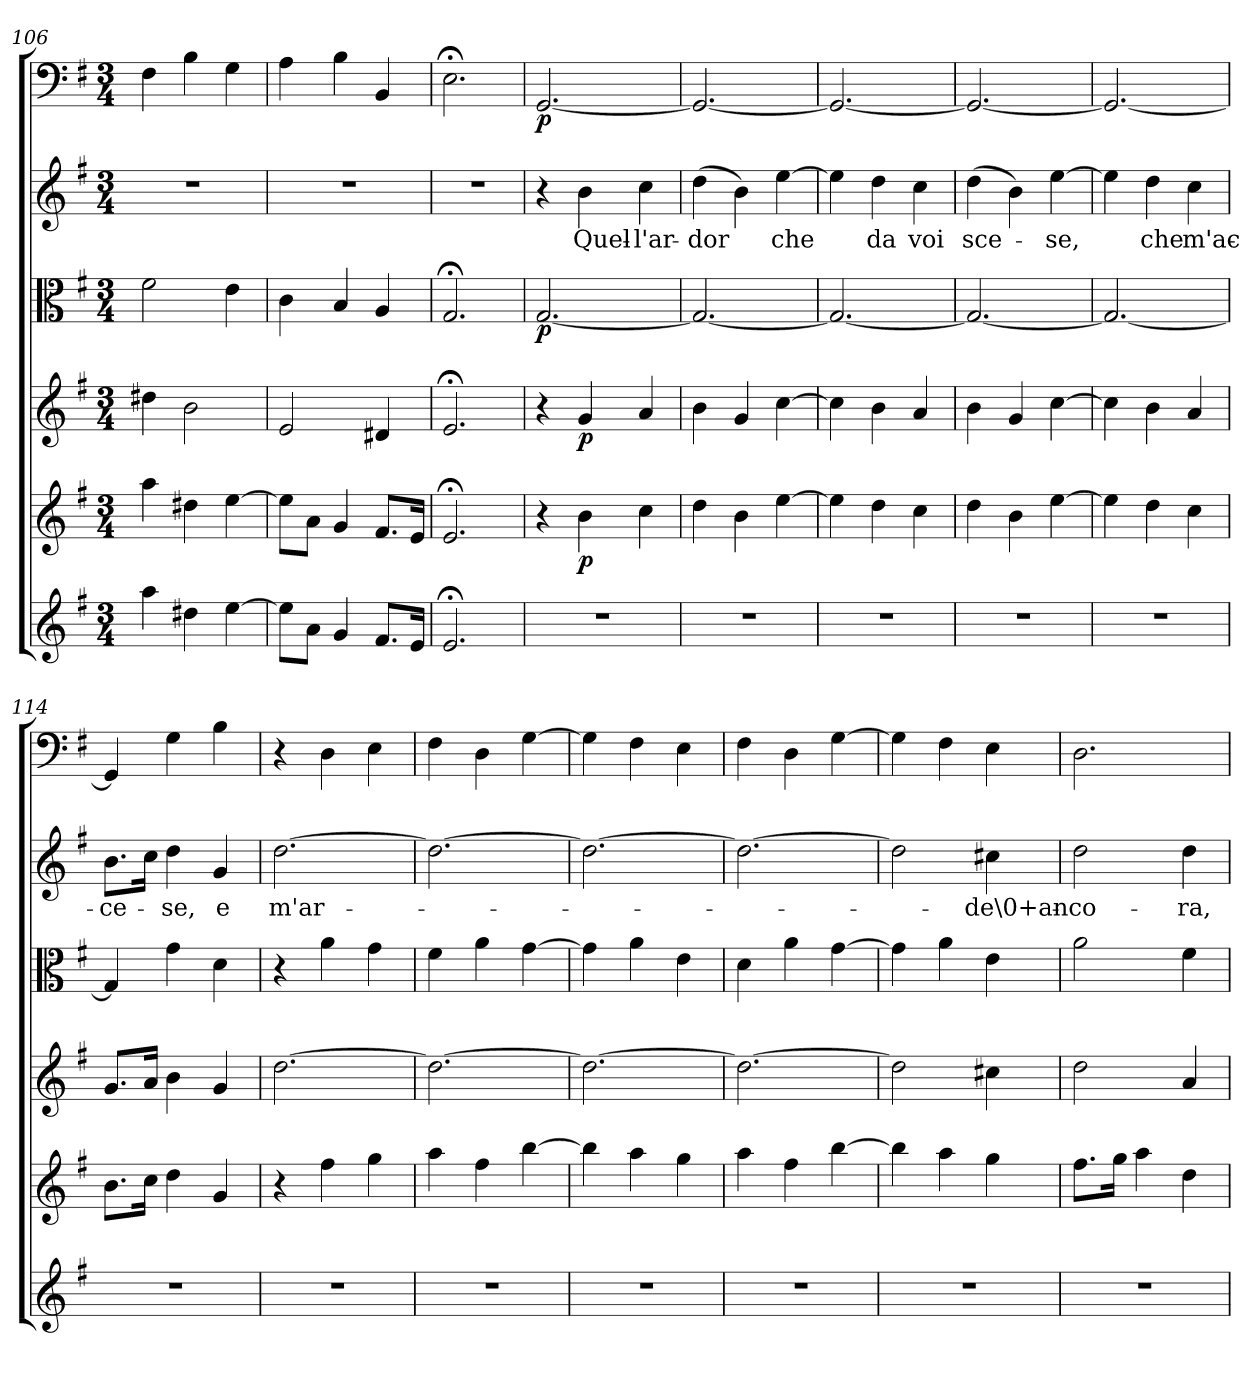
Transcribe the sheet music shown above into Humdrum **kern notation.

**kern	**kern	**dynam	**kern	**dynam	**kern	**dynam	**kern	**text	**kern	**dynam
*part6	*part5	*part5	*part4	*part4	*part3	*part3	*part2	*part2	*part1	*part1
*staff6	*staff5	*staff5	*staff4	*staff4	*staff3	*staff3	*staff2	*staff2	*staff1	*staff1
*clefG2	*clefG2	*	*clefG2	*	*clefC3	*	*clefG2	*	*clefF4	*
*k[f#]	*k[f#]	*	*k[f#]	*	*k[f#]	*	*k[f#]	*	*k[f#]	*
*e:	*e:	*	*e:	*	*e:	*	*e:	*	*e:	*
*M3/4	*M3/4	*	*M3/4	*	*M3/4	*	*M3/4	*	*M3/4	*
=106	=106	=106	=106	=106	=106	=106	=106	=106	=106	=106
4aa\	4aa\	.	4dd#X\	.	2f#\	.	2.r	.	4F#\	.
4dd#X\	4dd#X\	.	2b\	.	.	.	.	.	4B\	.
[4ee\	[4ee\	.	.	.	4e\	.	.	.	4G\	.
=107	=107	=107	=107	=107	=107	=107	=107	=107	=107	=107
8ee\L]	8ee\L]	.	2e/	.	4c\	.	2.r	.	4A\	.
8a\J	8a\J	.	.	.	.	.	.	.	.	.
4g/	4g/	.	.	.	4B/	.	.	.	4B\	.
8.f#/L	8.f#/L	.	4d#X/	.	4A/	.	.	.	4BB/	.
16e/Jk	16e/Jk	.	.	.	.	.	.	.	.	.
=108	=108	=108	=108	=108	=108	=108	=108	=108	=108	=108
2.e;</	2.e;</	.	2.e;</	.	2.G;</	.	2.r	.	2.E;<\	.
=109	=109	=109	=109	=109	=109	=109	=109	=109	=109	=109
2.r	4r	.	4r	.	[2.G/	p	4r	.	[2.GG/	p
.	4b\	p	4g/	p	.	.	4b\	Quel-	.	.
.	4cc\	.	4a/	.	.	.	4cc\	-l'ar-	.	.
=110	=110	=110	=110	=110	=110	=110	=110	=110	=110	=110
2.r	4dd\	.	4b\	.	2.G/_	.	(4dd\	-dor	2.GG/_	.
.	4b\	.	4g/	.	.	.	4b\)	.	.	.
.	[4ee\	.	[4cc\	.	.	.	[4ee\	che	.	.
=111	=111	=111	=111	=111	=111	=111	=111	=111	=111	=111
2.r	4ee\]	.	4cc\]	.	2.G/_	.	4ee\]	.	2.GG/_	.
.	4dd\	.	4b\	.	.	.	4dd\	da	.	.
.	4cc\	.	4a/	.	.	.	4cc\	voi	.	.
=112	=112	=112	=112	=112	=112	=112	=112	=112	=112	=112
2.r	4dd\	.	4b\	.	2.G/_	.	(4dd\	sce-	2.GG/_	.
.	4b\	.	4g/	.	.	.	4b\)	.	.	.
.	[4ee\	.	[4cc\	.	.	.	[4ee\	-se,	.	.
=113	=113	=113	=113	=113	=113	=113	=113	=113	=113	=113
2.r	4ee\]	.	4cc\]	.	2.G/_	.	4ee\]	.	2.GG/_	.
.	4dd\	.	4b\	.	.	.	4dd\	che	.	.
.	4cc\	.	4a/	.	.	.	4cc\	m'ac-	.	.
=114	=114	=114	=114	=114	=114	=114	=114	=114	=114	=114
2.r	8.b\L	.	8.g/L	.	4G/]	.	8.b\L	-ce-	4GG/]	.
.	16cc\Jk	.	16a/Jk	.	.	.	16cc\Jk	.	.	.
.	4dd\	.	4b\	.	4g\	.	4dd\	-se,	4G\	.
.	4g/	.	4g/	.	4d\	.	4g/	e	4B\	.
=115	=115	=115	=115	=115	=115	=115	=115	=115	=115	=115
2.r	4r	.	[2.dd\	.	4r	.	[2.dd\	m'ar-	4r	.
.	4ff#\	.	.	.	4a\	.	.	.	4D\	.
.	4gg\	.	.	.	4g\	.	.	.	4E\	.
=116	=116	=116	=116	=116	=116	=116	=116	=116	=116	=116
2.r	4aa\	.	2.dd\_	.	4f#\	.	2.dd\_	.	4F#\	.
.	4ff#\	.	.	.	4a\	.	.	.	4D\	.
.	[4bb\	.	.	.	[4g\	.	.	.	[4G\	.
=117	=117	=117	=117	=117	=117	=117	=117	=117	=117	=117
2.r	4bb\]	.	2.dd\_	.	4g\]	.	2.dd\_	.	4G\]	.
.	4aa\	.	.	.	4a\	.	.	.	4F#\	.
.	4gg\	.	.	.	4e\	.	.	.	4E\	.
=118	=118	=118	=118	=118	=118	=118	=118	=118	=118	=118
2.r	4aa\	.	2.dd\_	.	4d\	.	2.dd\_	.	4F#\	.
.	4ff#\	.	.	.	4a\	.	.	.	4D\	.
.	[4bb\	.	.	.	[4g\	.	.	.	[4G\	.
=119	=119	=119	=119	=119	=119	=119	=119	=119	=119	=119
2.r	4bb\]	.	2dd\]	.	4g\]	.	2dd\]	.	4G\]	.
.	4aa\	.	.	.	4a\	.	.	.	4F#\	.
.	4gg\	.	4cc#X\	.	4e\	.	4cc#X\	-de\0+an-	4E\	.
=120	=120	=120	=120	=120	=120	=120	=120	=120	=120	=120
2.r	8.ff#\L	.	2dd\	.	2a\	.	2dd\	-co-	2.D\	.
.	16gg\Jk	.	.	.	.	.	.	.	.	.
.	4aa\	.	.	.	.	.	.	.	.	.
.	4dd\	.	4a/	.	4f#\	.	4dd\	-ra,	.	.
=	=	=	=	=	=	=	=	=	=	=
*-	*-	*-	*-	*-	*-	*-	*-	*-	*-	*-
